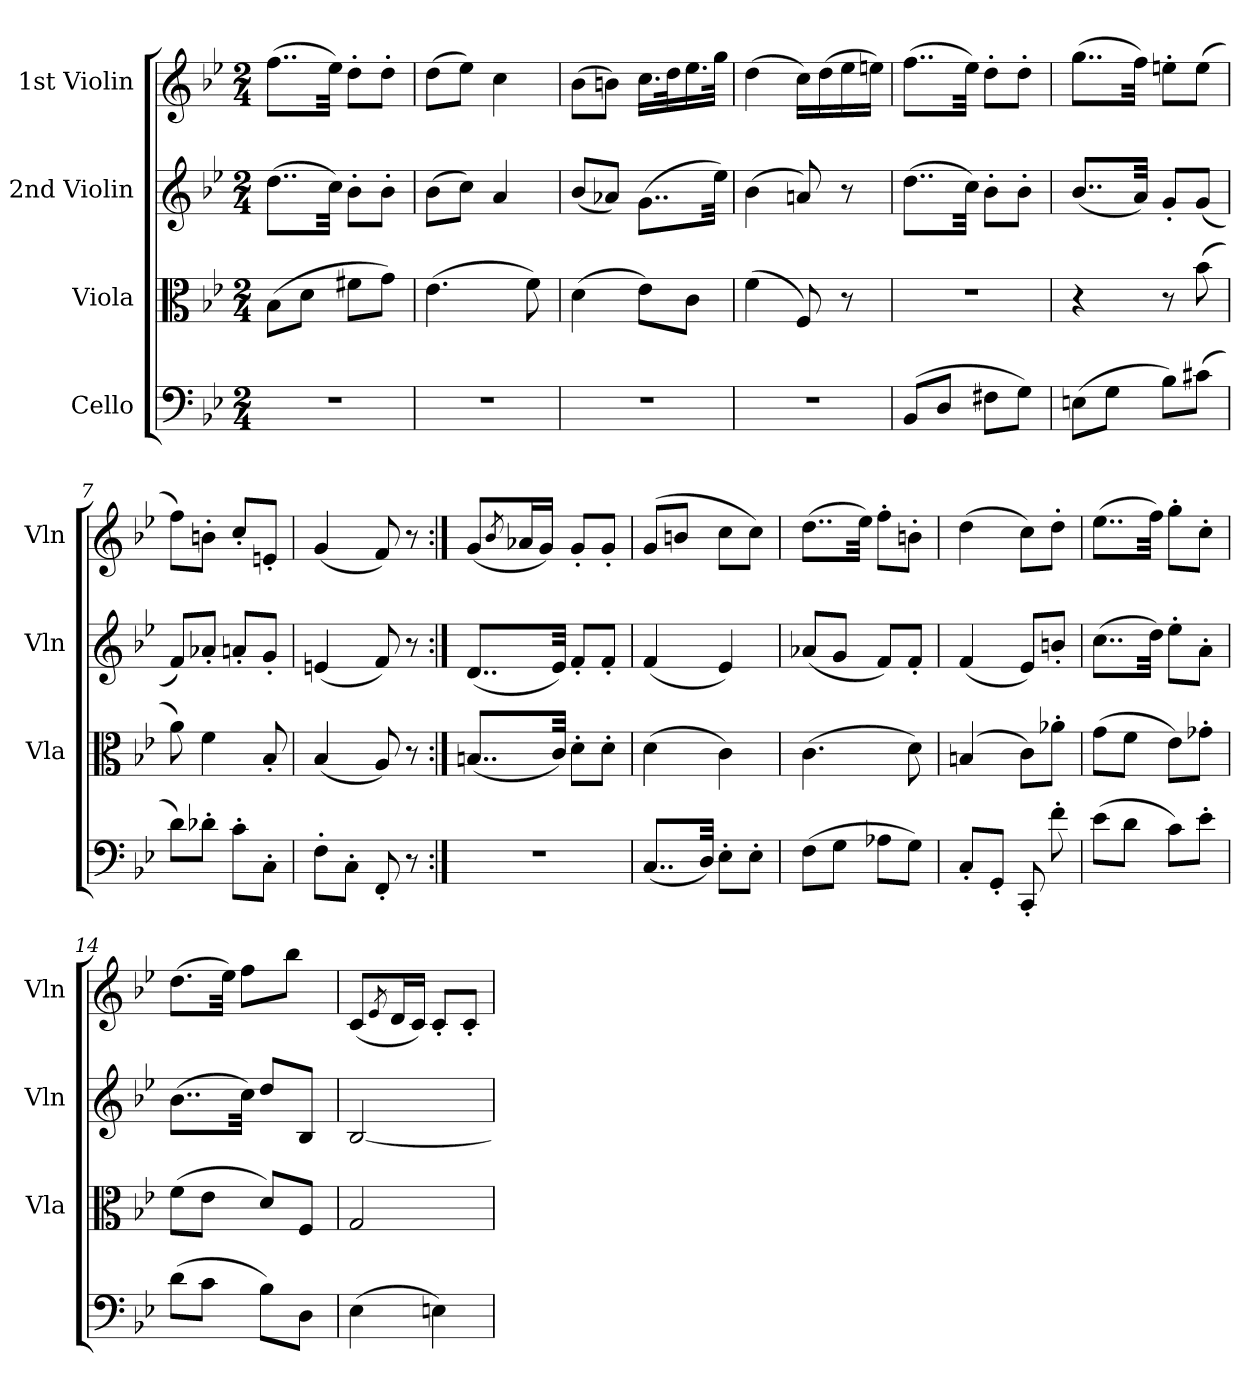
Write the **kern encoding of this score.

**kern	**kern	**kern	**kern
*part4	*part3	*part2	*part1
*staff4	*staff3	*staff2	*staff1
*I"Cello	*I"Viola	*I"2nd Violin	*I"1st Violin
*	*I'Vla	*I'Vln	*I'Vln
*clefF4	*clefC3	*clefG2	*clefG2
*k[b-e-]	*k[b-e-]	*k[b-e-]	*k[b-e-]
*B-:	*B-:	*B-:	*B-:
*M2/4	*M2/4	*M2/4	*M2/4
=1	=1	=1	=1
2r	(8B-\L	(8..dd\L	(8..ff\L
.	8d\J	.	.
.	.	32cc\Jkk)	32ee-\Jkk)
.	8f#X\L	8b-'\L	8dd'\L
.	8g\J)	8b-'\J	8dd'\J
=2	=2	=2	=2
2r	(4.e-\	(8b-\L	(8dd\L
.	.	8cc\J)	8ee-\J)
.	.	4a/	4cc\
.	8f\)	.	.
=3	=3	=3	=3
2r	(4d\	(8b-/L	(8b-\L
.	.	8a-X/J)	8bn\J)
.	8e-\L)	(8..g\L	16.cc\LL
.	.	.	32dd\k
.	8c\J	.	16.ee-\
.	.	32ee-\Jkk)	32gg\JJk
=4	=4	=4	=4
2r	(4f\	(4b-\	(4dd\
.	8F/)	8an/)	16cc\LL)
.	.	.	(16dd\
.	8r	8r	16ee-\
.	.	.	16een\JJ)
=5	=5	=5	=5
(8BB-/L	2r	(8..dd\L	(8..ff\L
8D/J	.	.	.
.	.	32cc\Jkk)	32ee-\Jkk)
8F#X\L	.	8b-'\L	8dd'\L
8G\J)	.	8b-'\J	8dd'\J
=6	=6	=6	=6
(8En\L	4r	(8..b-/L	(8..gg\L
8G\J	.	.	.
.	.	32a/Jkk)	32ff\Jkk)
8B-\L)	8r	8g'/L	8een'\L
(8c#X\J	(8b-\	(8g/J	(8ee\J
=7	=7	=7	=7
8d\L)	8a\)	8f/L)	8ff\L)
8d-X'\J	4f\	8a-X'/J	8bn'\J
8c'\L	.	8an'/L	8cc'/L
8C'\J	8B-'/	8g'/J	8en'/J
=8	=8	=8	=8
8F'\L	(4B-/	(4en/	(4g/
8C'\J	.	.	.
8FF'/	8A/)	8f/)	8f/)
8r	8r	8r	8r
=9:|!	=9:|!	=9:|!	=9:|!
2r	(8..Bn/L	(8..d/L	(8g/L
.	.	.	8qb-/
.	.	.	16a-X/L
.	.	.	16g/JJ)
.	32c/Jkk)	32e-/Jkk)	.
.	8d'\L	8f'/L	8g'/L
.	8d'\J	8f'/J	8g'/J
=10	=10	=10	=10
(8..C/L	(4d\	(4f/	(8g/L
.	.	.	8bn/J
32D/Jkk)	.	.	.
8E-'\L	4c\)	4e-/)	8cc\L
8E-'\J	.	.	8cc\J)
=11	=11	=11	=11
(8F\L	(4.c\	(8a-X/L	(8..dd\L
8G\J	.	8g/J	.
.	.	.	32ee-\Jkk)
8A-X\L	.	8f/L)	8ff'\L
8G\J)	8d\)	8f'/J	8bn'\J
=12	=12	=12	=12
8C'/L	(4Bn/	(4f/	(4dd\
8GG'/J	.	.	.
8CC'/	8c\L)	8e-/L)	8cc\L)
8f'\	8a-X'\J	8bn'/J	8dd'\J
=13	=13	=13	=13
(8e-\L	(8g\L	(8..cc\L	(8..ee-\L
8d\J	8f\J	.	.
.	.	32dd\Jkk)	32ff\Jkk)
8c\L)	8e-\L)	8ee-'\L	8gg'\L
8e-'\J	8g-X'\J	8a'\J	8cc'\J
=14	=14	=14	=14
(8d\L	(8f\L	(8..b-\L	(8.dd\L
8c\J	8e-\J	.	.
.	.	.	32ee-\Jkk)
.	.	32cc\Jkk)	8ff\L
8B-\L)	8d/L)	8dd/L	.
.	.	.	8bb-\J
8D\J	8F/J	8B-/J	.
.	.	.	32ryy
=15	=15	=15	=15
(4E-\	2G/	[2B-/	(8c/L
.	.	.	8qe-/
.	.	.	16d/L
.	.	.	16c/JJ)
4En\)	.	.	8c'/L
.	.	.	8c'/J
=	=	=	=
*-	*-	*-	*-
